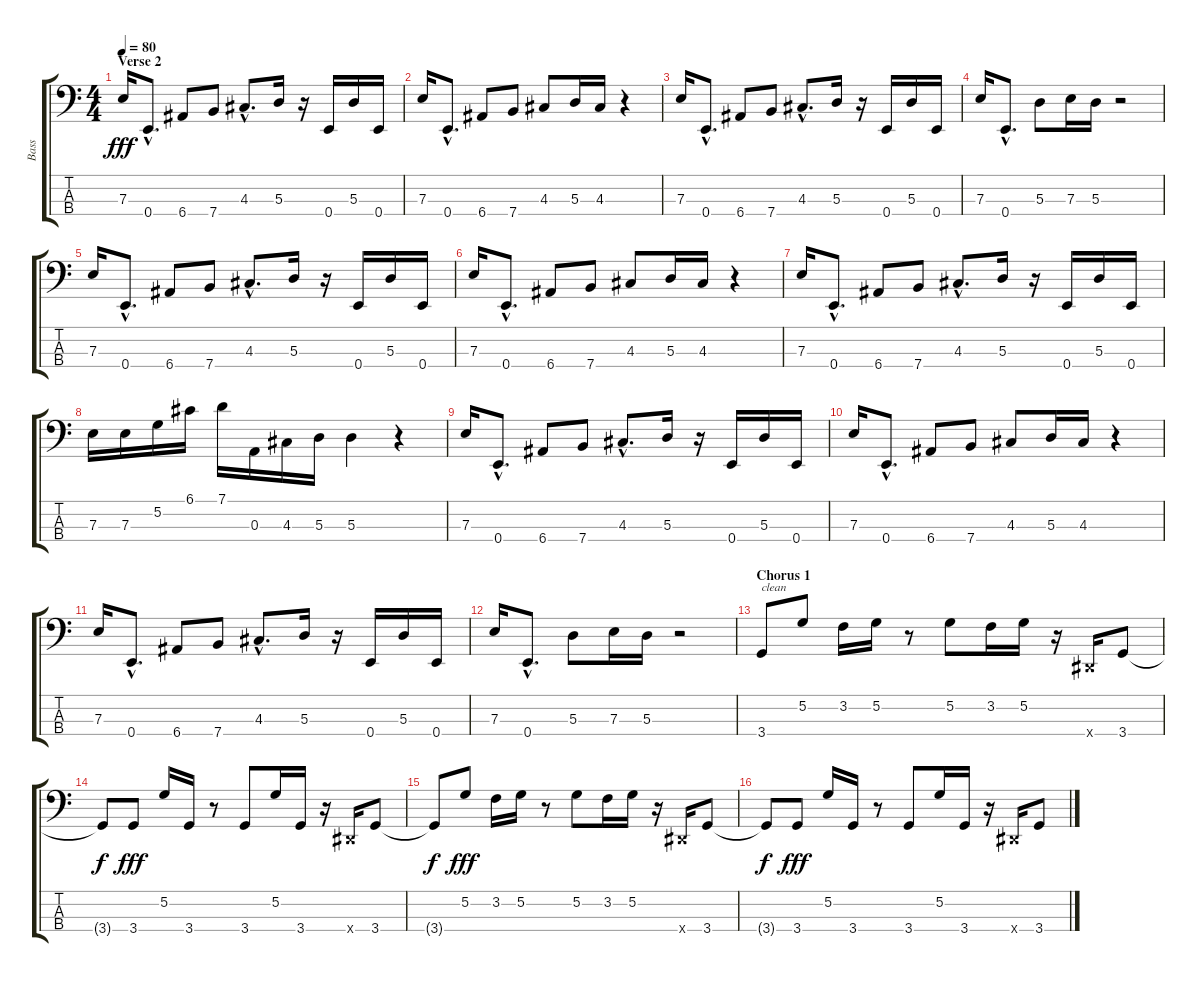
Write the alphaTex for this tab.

\track ("Bass" "Bass") {instrument electricbassfinger}
\staff {score tabs}
\tuning (G2 D2 A1 E1) {hide}
\ts (4 4)
\section ("" "Verse 2")
\tempo 80
\clef f4
\ks c
7.3.16{dy fff} 0.4{hac}.8{d} 6.4.8 7.4.8 4.3{hac}.8{d} 5.3.16 r.16 0.4.16 5.3.16 0.4.16 |
7.3.16 0.4{hac}.8{d} 6.4.8 7.4.8 4.3.8 5.3.16 4.3.16 r.4 |
7.3.16 0.4{hac}.8{d} 6.4.8 7.4.8 4.3{hac}.8{d} 5.3.16 r.16 0.4.16 5.3.16 0.4.16 |
7.3.16 0.4{hac}.8{d} 5.3.8 7.3.16 5.3.16 r.2 |
7.3.16 0.4{hac}.8{d} 6.4.8 7.4.8 4.3{hac}.8{d} 5.3.16 r.16 0.4.16 5.3.16 0.4.16 |
7.3.16 0.4{hac}.8{d} 6.4.8 7.4.8 4.3.8 5.3.16 4.3.16 r.4 |
7.3.16 0.4{hac}.8{d} 6.4.8 7.4.8 4.3{hac}.8{d} 5.3.16 r.16 0.4.16 5.3.16 0.4.16 |
7.3.16 7.3.16 5.2.16 6.1.16 7.1.16 0.3.16 4.3.16 5.3.16 5.3.4 r.4 |
7.3.16 0.4{hac}.8{d} 6.4.8 7.4.8 4.3{hac}.8{d} 5.3.16 r.16 0.4.16 5.3.16 0.4.16 |
7.3.16 0.4{hac}.8{d} 6.4.8 7.4.8 4.3.8 5.3.16 4.3.16 r.4 |
7.3.16 0.4{hac}.8{d} 6.4.8 7.4.8 4.3{hac}.8{d} 5.3.16 r.16 0.4.16 5.3.16 0.4.16 |
7.3.16 0.4{hac}.8{d} 5.3.8 7.3.16 5.3.16 r.2 |
\section ("" "Chorus 1")
3.4.8{txt "clean"} 5.2.8 3.2.16 5.2.16 r.8 5.2.8 3.2.16 5.2.16 r.16 -1.4{x}.16 3.4.8 |
3.4{t}.8{dy f} 3.4.8{dy fff} 5.2.16 3.4.16 r.8 3.4.8 5.2.16 3.4.16 r.16 -1.4{x}.16 3.4.8 |
3.4{t}.8{dy f} 5.2.8{dy fff} 3.2.16 5.2.16 r.8 5.2.8 3.2.16 5.2.16 r.16 -1.4{x}.16 3.4.8 |
3.4{t}.8{dy f} 3.4.8{dy fff} 5.2.16 3.4.16 r.8 3.4.8 5.2.16 3.4.16 r.16 -1.4{x}.16 3.4.8
